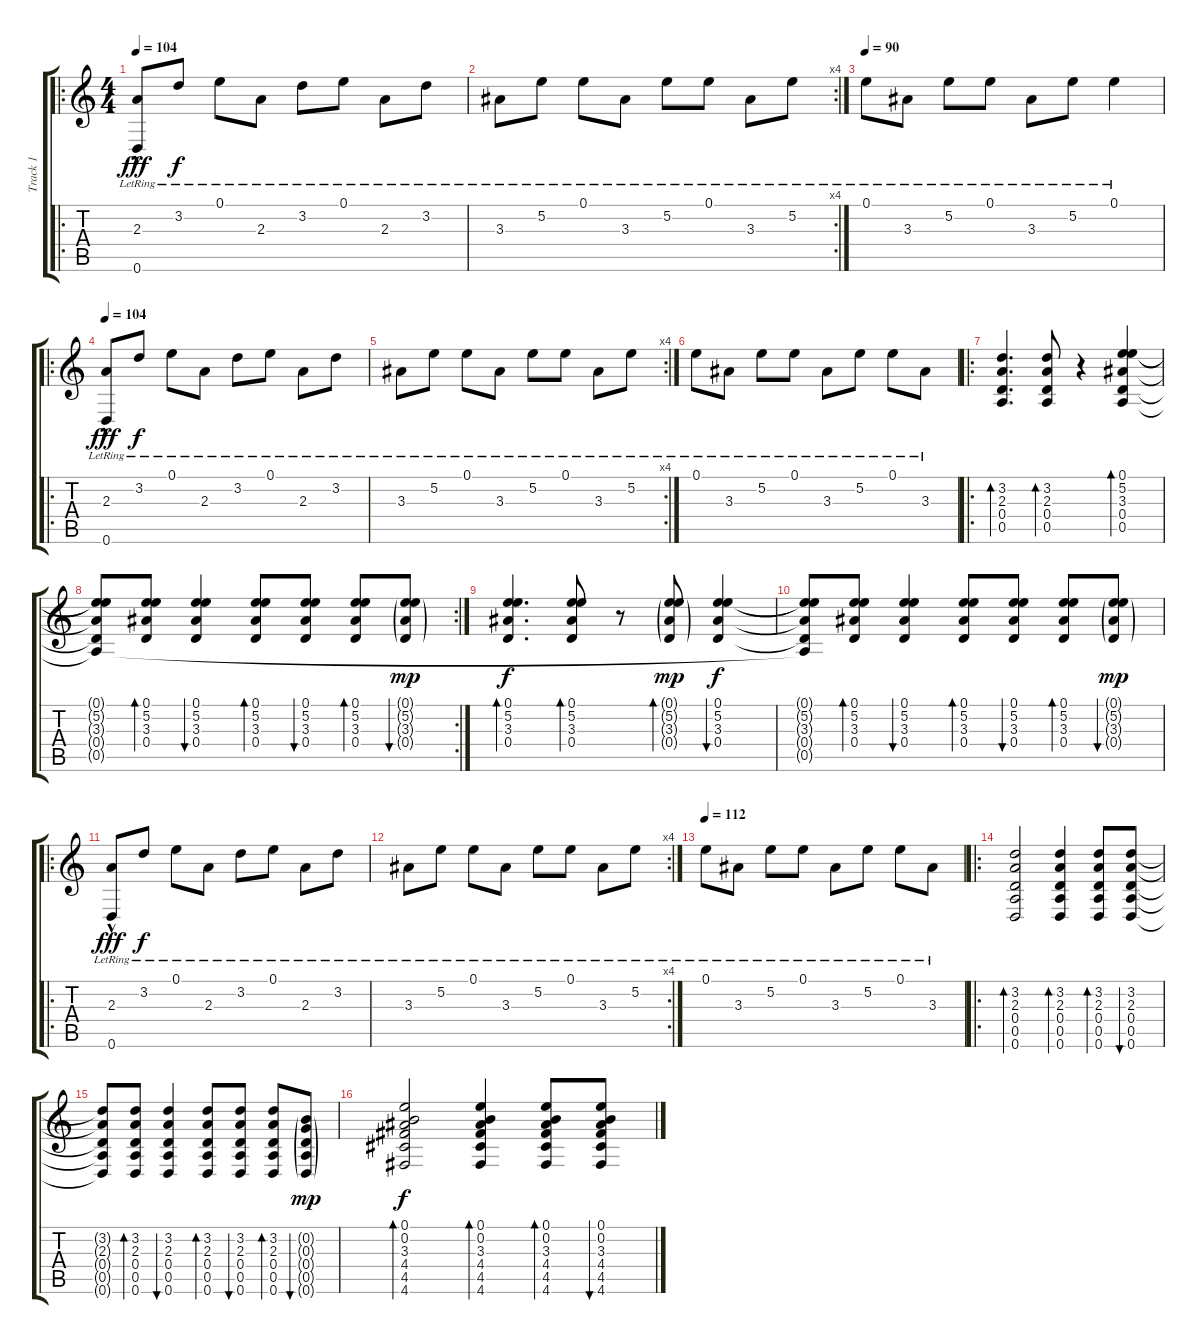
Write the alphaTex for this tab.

\track ("Track 1" "Track 1") {instrument acousticguitarsteel}
\staff {score tabs}
\tuning (E4 B3 G3 D3 A2 D2) {hide}
\ro
\ts (4 4)
\tempo 104
\clef g2
\ks c
(2.3{lr} 0.6{hac lr}).8{dy fff instrument acousticguitarsteel} 3.2{lr}.8{dy f} 0.1{lr}.8 2.3{lr}.8 3.2{lr}.8 0.1{lr}.8 2.3{lr}.8 3.2{lr}.8 |
\rc 4
3.3{lr}.8 5.2{lr}.8 0.1{lr}.8 3.3{lr}.8 5.2{lr}.8 0.1{lr}.8 3.3{lr}.8 5.2{lr}.8 |
\tempo 90
0.1{lr}.8 3.3{lr}.8 5.2{lr}.8 0.1{lr}.8 3.3{lr}.8 5.2{lr}.8 0.1{lr}.4 |
\ro
\tempo 104
(2.3{lr} 0.6{hac lr}).8{dy fff} 3.2{lr}.8{dy f} 0.1{lr}.8 2.3{lr}.8 3.2{lr}.8 0.1{lr}.8 2.3{lr}.8 3.2{lr}.8 |
\rc 4
3.3{lr}.8 5.2{lr}.8 0.1{lr}.8 3.3{lr}.8 5.2{lr}.8 0.1{lr}.8 3.3{lr}.8 5.2{lr}.8 |
0.1{lr}.8 3.3{lr}.8 5.2{lr}.8 0.1{lr}.8 3.3{lr}.8 5.2{lr}.8 0.1{lr}.8 3.3{lr}.8 |
\ro
(3.2 2.3 0.4 0.5).4{d bd 60} (3.2 2.3 0.4 0.5).8{bd 30} r.4 (0.1 5.2 3.3 0.4 0.5).4{bd 60} |
\rc 2
(0.1{t} 5.2{t} 3.3{t} 0.4{t} 0.5{t}).8 (0.1 5.2 3.3 0.4).8{bd 60} (0.1 5.2 3.3 0.4).4{bu 60} (0.1 5.2 3.3 0.4).8{bd 30} (0.1 5.2 3.3 0.4).8{bu 30} (0.1 5.2 3.3 0.4).8{bd 30} (0.1{g} 5.2{g} 3.3{g} 0.4{g}).8{bu 30 dy mp} |
(0.1 5.2 3.3 0.4).4{d bd 60 dy f} (0.1 5.2 3.3 0.4).8{bd 60} r.8 (0.1{g} 5.2{g} 3.3{g} 0.4{g}).8{bd 60 dy mp} (0.1 5.2 3.3 0.4).4{bu 30 dy f} |
(0.1{t} 5.2{t} 3.3{t} 0.4{t} 0.5{t}).8 (0.1 5.2 3.3 0.4).8{bd 60} (0.1 5.2 3.3 0.4).4{bu 60} (0.1 5.2 3.3 0.4).8{bd 30} (0.1 5.2 3.3 0.4).8{bu 30} (0.1 5.2 3.3 0.4).8{bd 30} (0.1{g} 5.2{g} 3.3{g} 0.4{g}).8{bu 30 dy mp} |
\ro
(2.3{lr} 0.6{hac lr}).8{dy fff} 3.2{lr}.8{dy f} 0.1{lr}.8 2.3{lr}.8 3.2{lr}.8 0.1{lr}.8 2.3{lr}.8 3.2{lr}.8 |
\rc 4
3.3{lr}.8 5.2{lr}.8 0.1{lr}.8 3.3{lr}.8 5.2{lr}.8 0.1{lr}.8 3.3{lr}.8 5.2{lr}.8 |
\tempo 112
0.1{lr}.8 3.3{lr}.8 5.2{lr}.8 0.1{lr}.8 3.3{lr}.8 5.2{lr}.8 0.1{lr}.8 3.3{lr}.8 |
\ro
(3.2 2.3 0.4 0.5 0.6).2{bd 60} (3.2 2.3 0.4 0.5 0.6).4{bd 60} (3.2 2.3 0.4 0.5 0.6).8{bd 30} (3.2 2.3 0.4 0.5 0.6).8{bu 30} |
(3.2{t} 2.3{t} 0.4{t} 0.5{t} 0.6{t}).8 (3.2 2.3 0.4 0.5 0.6).8{bd 30} (3.2 2.3 0.4 0.5 0.6).4{bu 30} (3.2 2.3 0.4 0.5 0.6).8{bd 30} (3.2 2.3 0.4 0.5 0.6).8{bu 30} (3.2 2.3 0.4 0.5 0.6).8{bd 30} (0.2{g} 0.3{g} 0.4{g} 0.5{g} 0.6{g}).8{bu 30 dy mp} |
(0.1 0.2 3.3 4.4 4.5 4.6).2{bd 60 dy f} (0.1 0.2 3.3 4.4 4.5 4.6).4{bd 60} (0.1 0.2 3.3 4.4 4.5 4.6).8{bd 30} (0.1 0.2 3.3 4.4 4.5 4.6).8{bu 30}
